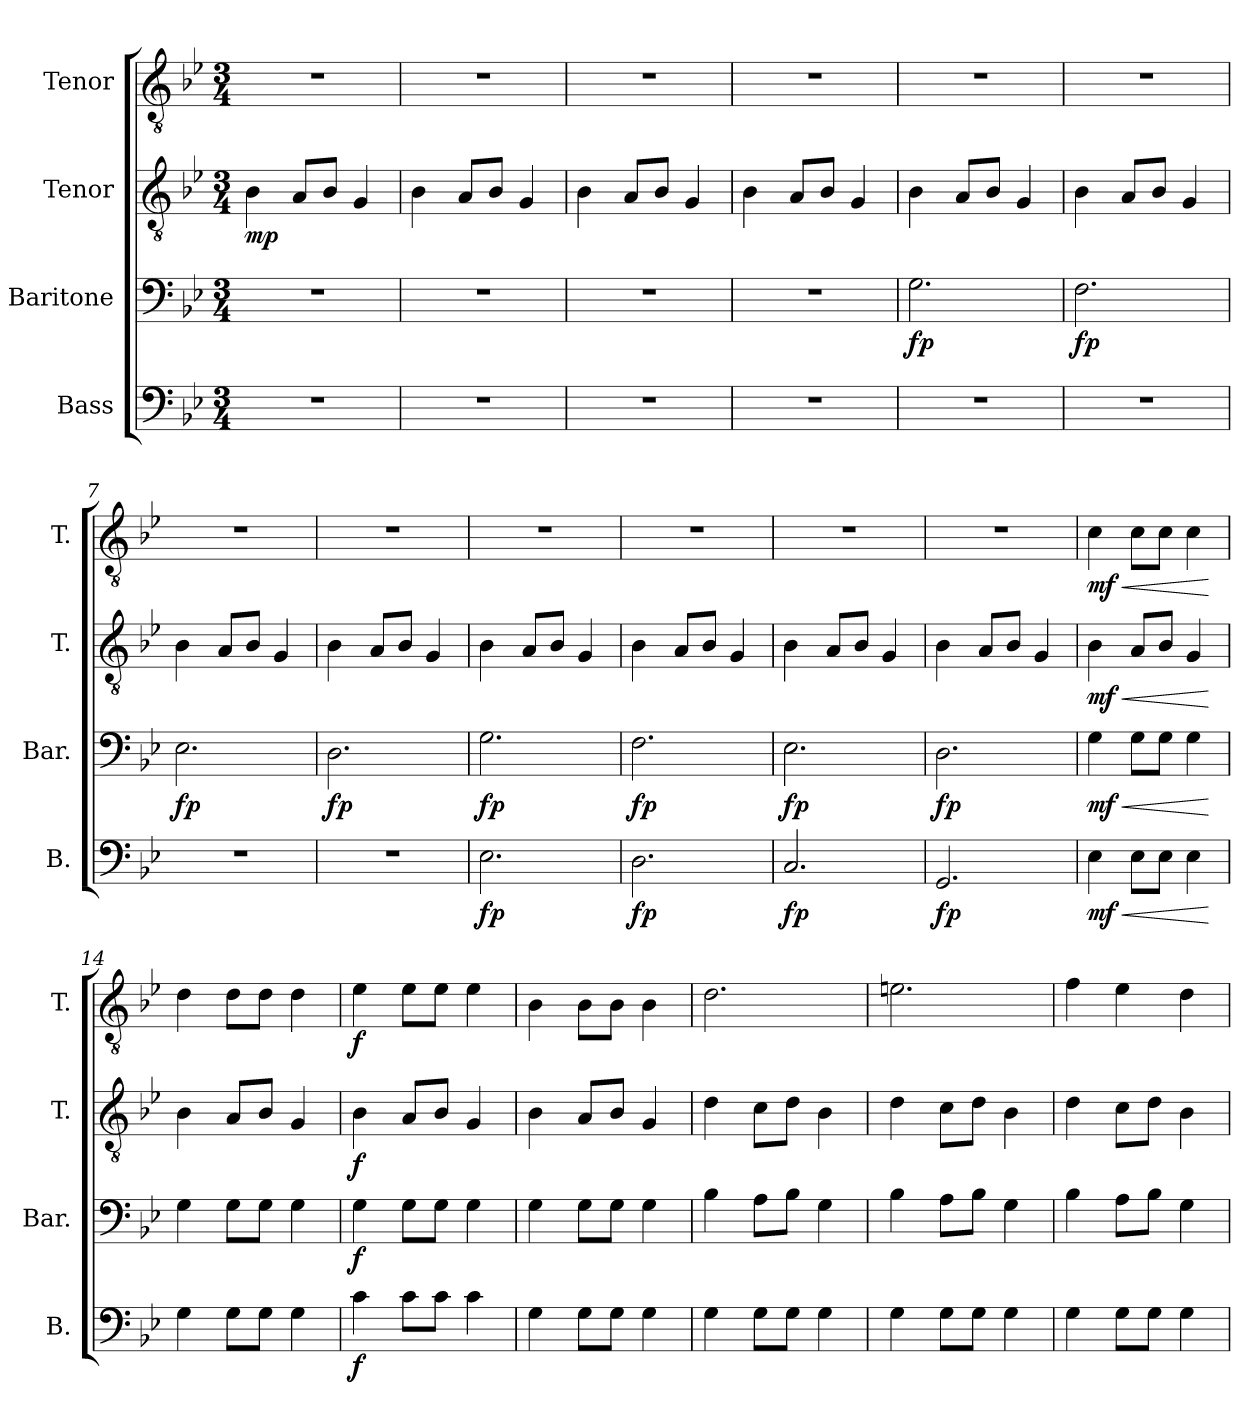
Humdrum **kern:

**kern	**dynam	**kern	**dynam	**kern	**dynam	**kern	**dynam
*part4	*part4	*part3	*part3	*part2	*part2	*part1	*part1
*staff4	*staff4	*staff3	*staff3	*staff2	*staff2	*staff1	*staff1
*I"Bass	*	*I"Baritone	*	*I"Tenor	*	*I"Tenor	*
*I'B.	*	*I'Bar.	*	*I'T.	*	*I'T.	*
*clefF4	*	*clefF4	*	*clefGv2	*	*clefGv2	*
*k[b-e-]	*	*k[b-e-]	*	*k[b-e-]	*	*k[b-e-]	*
*M3/4	*	*M3/4	*	*M3/4	*	*M3/4	*
*MM160	*	*MM160	*	*MM160	*	*MM160	*
=1	=1	=1	=1	=1	=1	=1	=1
!	!	!	!	!	!LO:DY:b	!	!
2.r	.	2.r	.	4B-\	mp	2.r	.
.	.	.	.	8A/L	.	.	.
.	.	.	.	8B-/J	.	.	.
.	.	.	.	4G/	.	.	.
=2	=2	=2	=2	=2	=2	=2	=2
2.r	.	2.r	.	4B-\	.	2.r	.
.	.	.	.	8A/L	.	.	.
.	.	.	.	8B-/J	.	.	.
.	.	.	.	4G/	.	.	.
=3	=3	=3	=3	=3	=3	=3	=3
2.r	.	2.r	.	4B-\	.	2.r	.
.	.	.	.	8A/L	.	.	.
.	.	.	.	8B-/J	.	.	.
.	.	.	.	4G/	.	.	.
=4	=4	=4	=4	=4	=4	=4	=4
2.r	.	2.r	.	4B-\	.	2.r	.
.	.	.	.	8A/L	.	.	.
.	.	.	.	8B-/J	.	.	.
.	.	.	.	4G/	.	.	.
!!LO:LB:g=z
=5	=5	=5	=5	=5	=5	=5	=5
!	!	!	!LO:DY:b	!	!	!	!
2.r	.	2.G\	fp	4B-\	.	2.r	.
.	.	.	.	8A/L	.	.	.
.	.	.	.	8B-/J	.	.	.
.	.	.	.	4G/	.	.	.
=6	=6	=6	=6	=6	=6	=6	=6
!	!	!	!LO:DY:b	!	!	!	!
2.r	.	2.F\	fp	4B-\	.	2.r	.
.	.	.	.	8A/L	.	.	.
.	.	.	.	8B-/J	.	.	.
.	.	.	.	4G/	.	.	.
=7	=7	=7	=7	=7	=7	=7	=7
!	!	!	!LO:DY:b	!	!	!	!
2.r	.	2.E-\	fp	4B-\	.	2.r	.
.	.	.	.	8A/L	.	.	.
.	.	.	.	8B-/J	.	.	.
.	.	.	.	4G/	.	.	.
=8	=8	=8	=8	=8	=8	=8	=8
!	!	!	!LO:DY:b	!	!	!	!
2.r	.	2.D\	fp	4B-\	.	2.r	.
.	.	.	.	8A/L	.	.	.
.	.	.	.	8B-/J	.	.	.
.	.	.	.	4G/	.	.	.
!!LO:PB:g=z
=9	=9	=9	=9	=9	=9	=9	=9
!	!LO:DY:b	!	!LO:DY:b	!	!	!	!
2.E-\	fp	2.G\	fp	4B-\	.	2.r	.
.	.	.	.	8A/L	.	.	.
.	.	.	.	8B-/J	.	.	.
.	.	.	.	4G/	.	.	.
=10	=10	=10	=10	=10	=10	=10	=10
!	!LO:DY:b	!	!LO:DY:b	!	!	!	!
2.D\	fp	2.F\	fp	4B-\	.	2.r	.
.	.	.	.	8A/L	.	.	.
.	.	.	.	8B-/J	.	.	.
.	.	.	.	4G/	.	.	.
=11	=11	=11	=11	=11	=11	=11	=11
!	!LO:DY:b	!	!LO:DY:b	!	!	!	!
2.C/	fp	2.E-\	fp	4B-\	.	2.r	.
.	.	.	.	8A/L	.	.	.
.	.	.	.	8B-/J	.	.	.
.	.	.	.	4G/	.	.	.
=12	=12	=12	=12	=12	=12	=12	=12
!	!LO:DY:b	!	!LO:DY:b	!	!	!	!
2.GG/	fp	2.D\	fp	4B-\	.	2.r	.
.	.	.	.	8A/L	.	.	.
.	.	.	.	8B-/J	.	.	.
.	.	.	.	4G/	.	.	.
!!LO:LB:g=z
=13	=13	=13	=13	=13	=13	=13	=13
!	!LO:HP:b	!	!LO:HP:b	!	!LO:HP:b	!	!LO:HP:b
!	!LO:DY:n=1:b	!	!LO:DY:n=1:b	!	!LO:DY:n=1:b	!	!LO:DY:n=1:b
4E-\	< mf	4G\	< mf	4B-\	< mf	4c\	< mf
8E-\L	.	8G\L	.	8A/L	.	8c\L	.
8E-\J	.	8G\J	.	8B-/J	.	8c\J	.
4E-\	.	4G\	.	4G/	.	4c\	.
.	[	.	[	.	[	.	[
=14	=14	=14	=14	=14	=14	=14	=14
4G\	.	4G\	.	4B-\	.	4d\	.
8G\L	.	8G\L	.	8A/L	.	8d\L	.
8G\J	.	8G\J	.	8B-/J	.	8d\J	.
4G\	.	4G\	.	4G/	.	4d\	.
=15	=15	=15	=15	=15	=15	=15	=15
!	!LO:DY:b	!	!LO:DY:b	!	!LO:DY:b	!	!LO:DY:b
4c\	f	4G\	f	4B-\	f	4e-\	f
8c\L	.	8G\L	.	8A/L	.	8e-\L	.
8c\J	.	8G\J	.	8B-/J	.	8e-\J	.
4c\	.	4G\	.	4G/	.	4e-\	.
=16	=16	=16	=16	=16	=16	=16	=16
4G\	.	4G\	.	4B-\	.	4B-\	.
8G\L	.	8G\L	.	8A/L	.	8B-\L	.
8G\J	.	8G\J	.	8B-/J	.	8B-\J	.
4G\	.	4G\	.	4G/	.	4B-\	.
!!LO:LB:g=z
=17	=17	=17	=17	=17	=17	=17	=17
4G\	.	4B-\	.	4d\	.	2.d\	.
8G\L	.	8A\L	.	8c\L	.	.	.
8G\J	.	8B-\J	.	8d\J	.	.	.
4G\	.	4G\	.	4B-\	.	.	.
=18	=18	=18	=18	=18	=18	=18	=18
4G\	.	4B-\	.	4d\	.	2.en\	.
8G\L	.	8A\L	.	8c\L	.	.	.
8G\J	.	8B-\J	.	8d\J	.	.	.
4G\	.	4G\	.	4B-\	.	.	.
=19	=19	=19	=19	=19	=19	=19	=19
4G\	.	4B-\	.	4d\	.	4f\	.
8G\L	.	8A\L	.	8c\L	.	4e-\	.
8G\J	.	8B-\J	.	8d\J	.	.	.
4G\	.	4G\	.	4B-\	.	4d\	.
=	=	=	=	=	=	=	=
*-	*-	*-	*-	*-	*-	*-	*-
